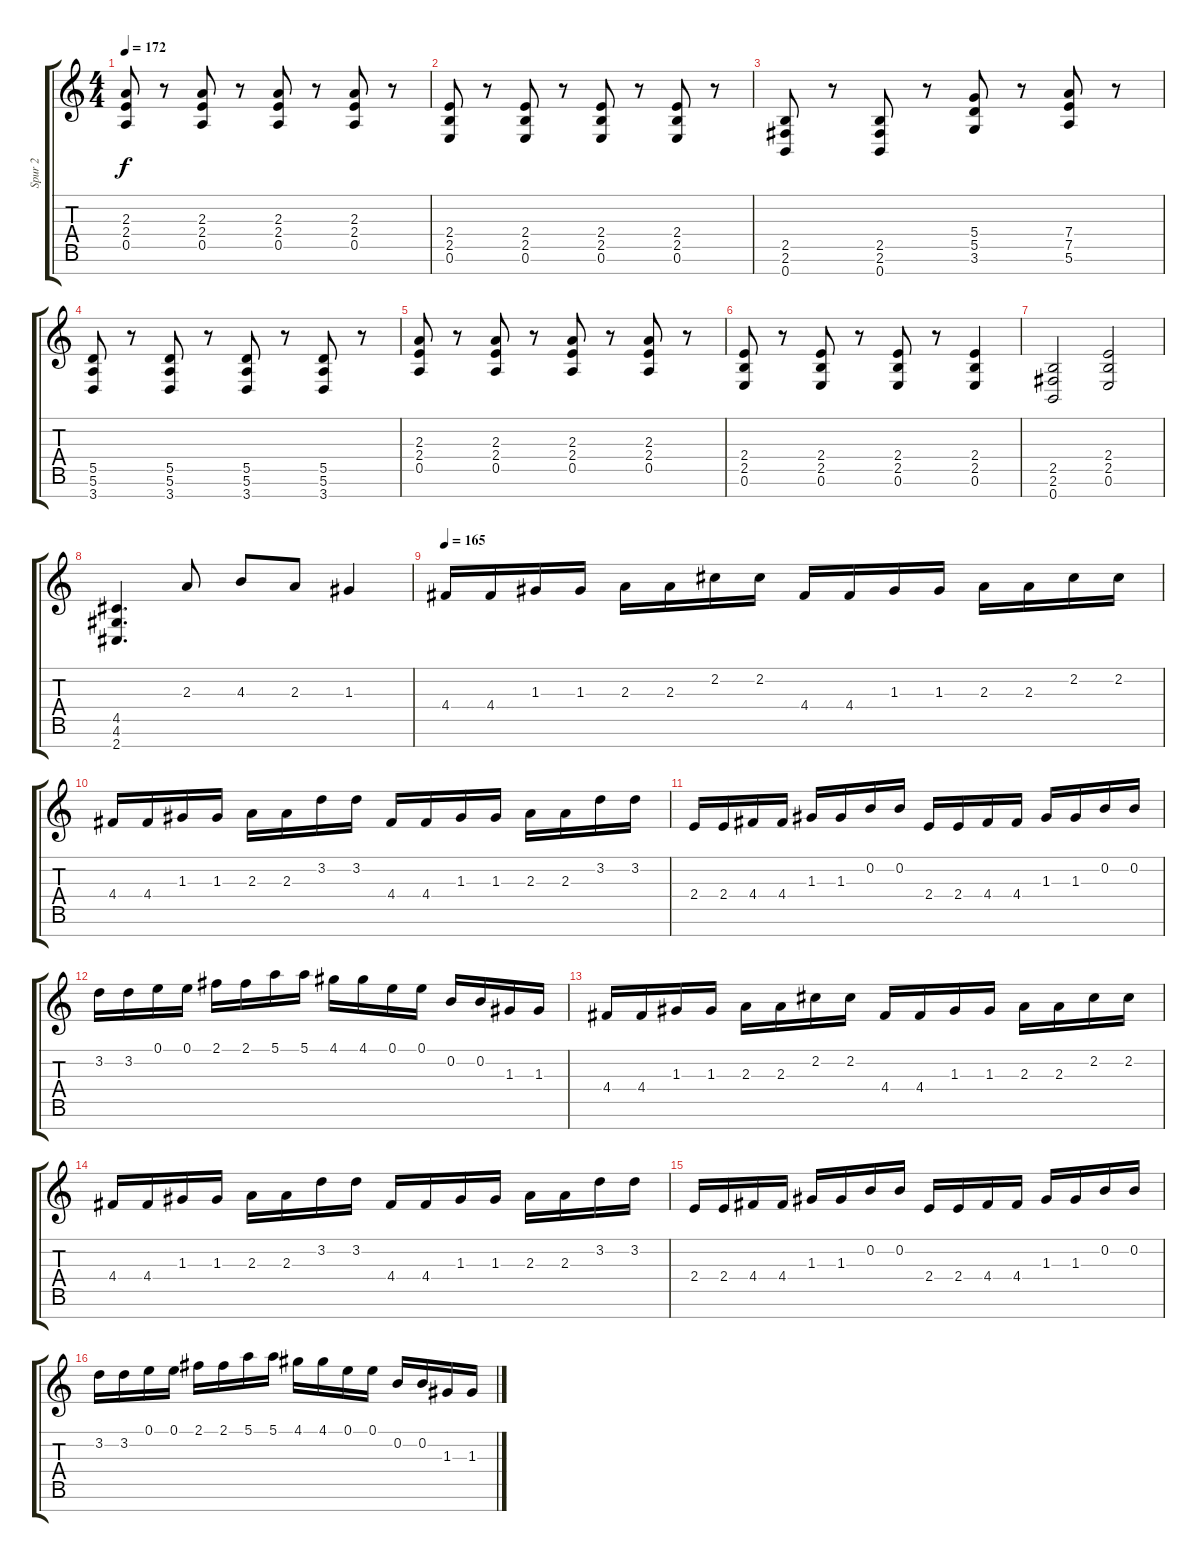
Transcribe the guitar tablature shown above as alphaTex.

\track ("Spur 2" "Spur 2") {instrument overdrivenguitar}
\staff {score tabs}
\tuning (E4 B3 G3 D3 A2 E2 B1) {hide}
\ts (4 4)
\tempo 172
\clef g2
\ks c
(2.3 2.4 0.5).8{dy f} r.8 (2.3 2.4 0.5).8 r.8 (2.3 2.4 0.5).8 r.8 (2.3 2.4 0.5).8 r.8 |
(2.4 2.5 0.6).8 r.8 (2.4 2.5 0.6).8 r.8 (2.4 2.5 0.6).8 r.8 (2.4 2.5 0.6).8 r.8 |
(2.5 2.6 0.7).8 r.8 (2.5 2.6 0.7).8 r.8 (5.4 5.5 3.6).8 r.8 (7.4 7.5 5.6).8 r.8 |
(5.5 5.6 3.7).8 r.8 (5.5 5.6 3.7).8 r.8 (5.5 5.6 3.7).8 r.8 (5.5 5.6 3.7).8 r.8 |
(2.3 2.4 0.5).8 r.8 (2.3 2.4 0.5).8 r.8 (2.3 2.4 0.5).8 r.8 (2.3 2.4 0.5).8 r.8 |
(2.4 2.5 0.6).8 r.8 (2.4 2.5 0.6).8 r.8 (2.4 2.5 0.6).8 r.8 (2.4 2.5 0.6).4 |
(2.5 2.6 0.7).2 (2.4 2.5 0.6).2 |
(4.5 4.6 2.7).4{d} 2.3.8 4.3.8 2.3.8 1.3.4 |
\tempo 165
4.4.16 4.4.16 1.3.16 1.3.16 2.3.16 2.3.16 2.2.16 2.2.16 4.4.16 4.4.16 1.3.16 1.3.16 2.3.16 2.3.16 2.2.16 2.2.16 |
4.4.16 4.4.16 1.3.16 1.3.16 2.3.16 2.3.16 3.2.16 3.2.16 4.4.16 4.4.16 1.3.16 1.3.16 2.3.16 2.3.16 3.2.16 3.2.16 |
2.4.16 2.4.16 4.4.16 4.4.16 1.3.16 1.3.16 0.2.16 0.2.16 2.4.16 2.4.16 4.4.16 4.4.16 1.3.16 1.3.16 0.2.16 0.2.16 |
3.2.16 3.2.16 0.1.16 0.1.16 2.1.16 2.1.16 5.1.16 5.1.16 4.1.16 4.1.16 0.1.16 0.1.16 0.2.16 0.2.16 1.3.16 1.3.16 |
4.4.16 4.4.16 1.3.16 1.3.16 2.3.16 2.3.16 2.2.16 2.2.16 4.4.16 4.4.16 1.3.16 1.3.16 2.3.16 2.3.16 2.2.16 2.2.16 |
4.4.16 4.4.16 1.3.16 1.3.16 2.3.16 2.3.16 3.2.16 3.2.16 4.4.16 4.4.16 1.3.16 1.3.16 2.3.16 2.3.16 3.2.16 3.2.16 |
2.4.16 2.4.16 4.4.16 4.4.16 1.3.16 1.3.16 0.2.16 0.2.16 2.4.16 2.4.16 4.4.16 4.4.16 1.3.16 1.3.16 0.2.16 0.2.16 |
3.2.16 3.2.16 0.1.16 0.1.16 2.1.16 2.1.16 5.1.16 5.1.16 4.1.16 4.1.16 0.1.16 0.1.16 0.2.16 0.2.16 1.3.16 1.3.16
